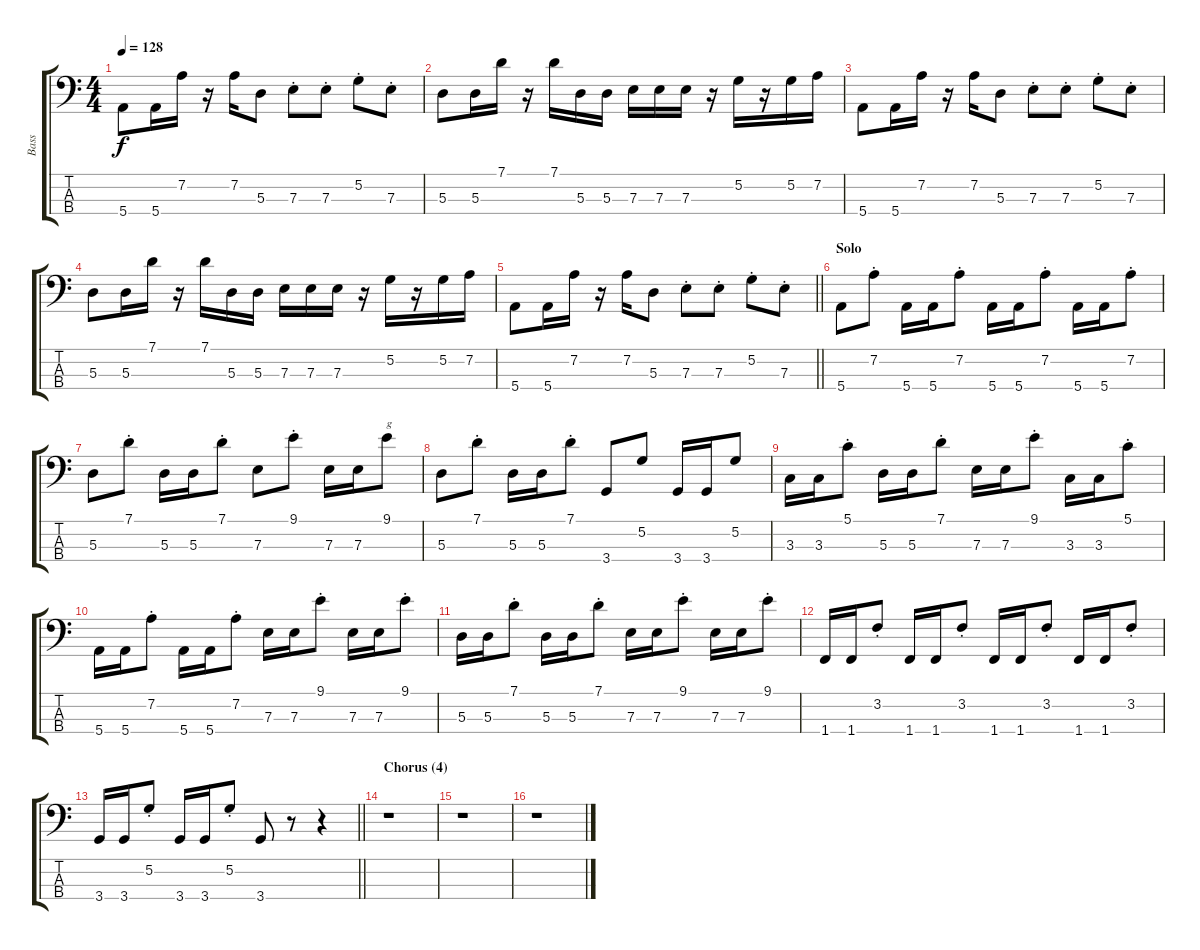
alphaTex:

\track ("Bass" "Bass") {instrument electricbassfinger}
\staff {score tabs}
\tuning (G2 D2 A1 E1) {hide}
\ts (4 4)
\tempo 128
\clef f4
\ks aminor
5.4.8{dy f} 5.4.16 7.2.16 r.16 7.2.16 5.3.8 7.3{st}.8 7.3{st}.8 5.2{st}.8 7.3{st}.8 |
5.3.8 5.3.16 7.1.16 r.16 7.1.16 5.3.16 5.3.16 7.3.16 7.3.16 7.3.16 r.16 5.2.16 r.16 5.2.16 7.2.16 |
5.4.8 5.4.16 7.2.16 r.16 7.2.16 5.3.8 7.3{st}.8 7.3{st}.8 5.2{st}.8 7.3{st}.8 |
5.3.8 5.3.16 7.1.16 r.16 7.1.16 5.3.16 5.3.16 7.3.16 7.3.16 7.3.16 r.16 5.2.16 r.16 5.2.16 7.2.16 |
\barLineRight lightlight
5.4.8 5.4.16 7.2.16 r.16 7.2.16 5.3.8 7.3{st}.8 7.3{st}.8 5.2{st}.8 7.3{st}.8 |
\section ("" "Solo")
5.4.8 7.2{st}.8 5.4.16 5.4.16 7.2{st}.8 5.4.16 5.4.16 7.2{st}.8 5.4.16 5.4.16 7.2{st}.8 |
5.3.8 7.1{st}.8 5.3.16 5.3.16 7.1{st}.8 7.3.8 9.1{st}.8 7.3.16 7.3.16 9.1.8{txt "g"} |
5.3.8 7.1{st}.8 5.3.16 5.3.16 7.1{st}.8 3.4.8 5.2.8 3.4.16 3.4.16 5.2.8 |
3.3.16 3.3.16 5.1{st}.8 5.3.16 5.3.16 7.1{st}.8 7.3.16 7.3.16 9.1{st}.8 3.3.16 3.3.16 5.1{st}.8 |
5.4.16 5.4.16 7.2{st}.8 5.4.16 5.4.16 7.2{st}.8 7.3.16 7.3.16 9.1{st}.8 7.3.16 7.3.16 9.1{st}.8 |
5.3.16 5.3.16 7.1{st}.8 5.3.16 5.3.16 7.1{st}.8 7.3.16 7.3.16 9.1{st}.8 7.3.16 7.3.16 9.1{st}.8 |
1.4.16 1.4.16 3.2{st}.8 1.4.16 1.4.16 3.2{st}.8 1.4.16 1.4.16 3.2{st}.8 1.4.16 1.4.16 3.2{st}.8 |
\barLineRight lightlight
3.4.16 3.4.16 5.2{st}.8 3.4.16 3.4.16 5.2{st}.8 3.4.8 r.8 r.4 |
\section ("" "Chorus (4)")
r.1 |
r.1 |
r.1
